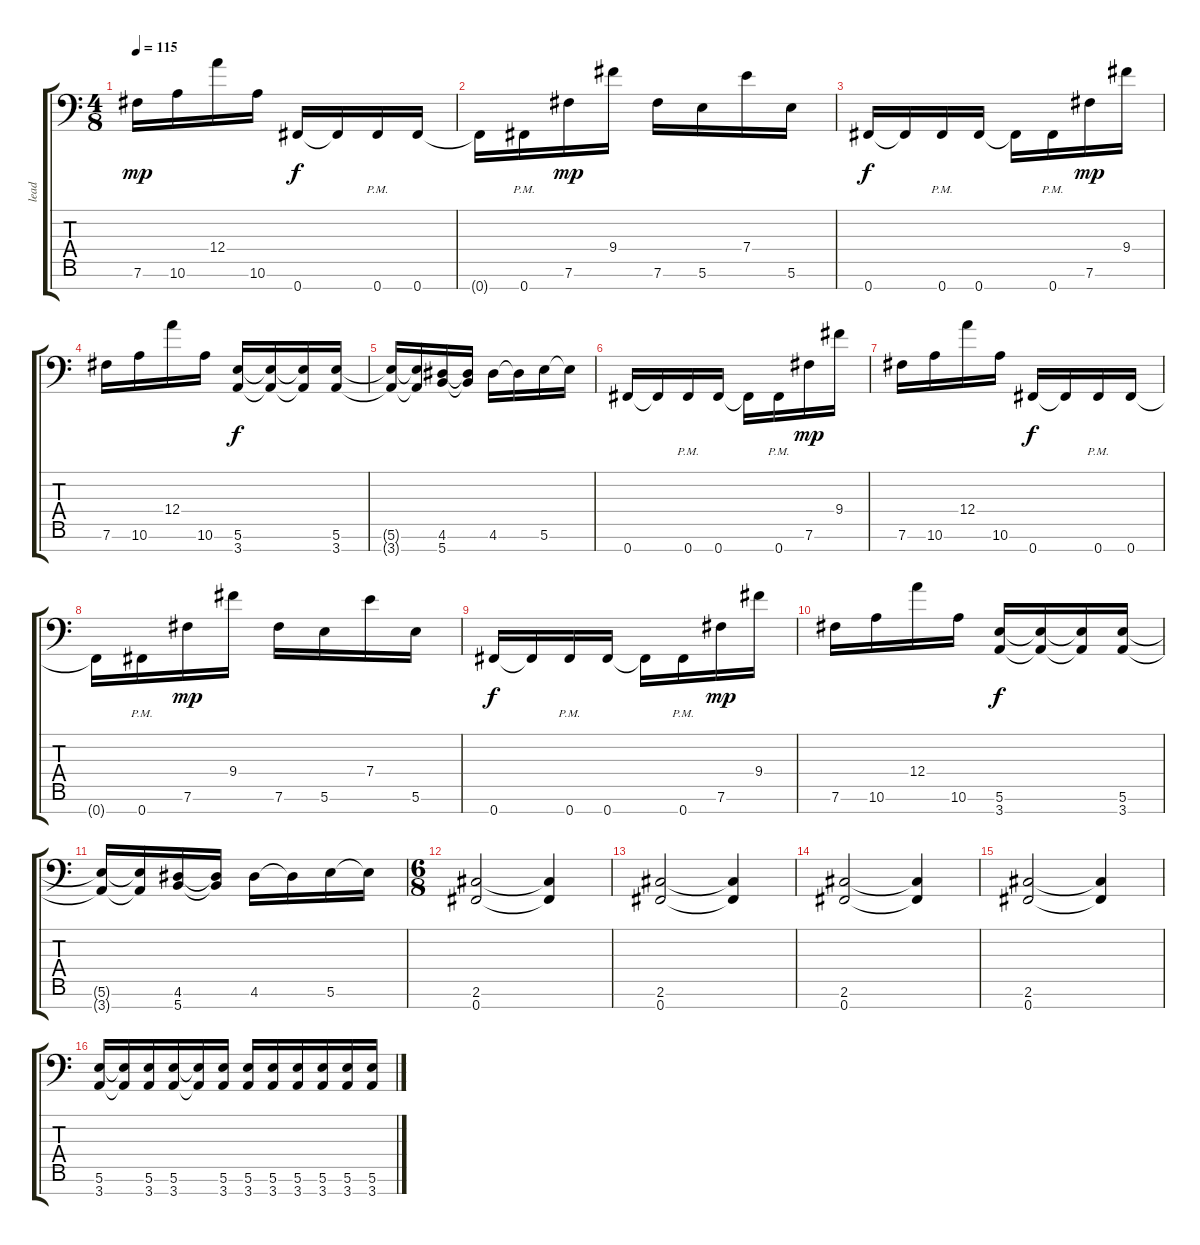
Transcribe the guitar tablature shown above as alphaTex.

\track ("lead" "lead") {instrument distortionguitar}
\staff {score tabs}
\tuning (B3 G3 D3 A2 E2 B1 Gb1) {hide}
\ts (4 8)
\tempo 115
\clef f4
\ks c
7.6.16{dy mp} 10.6.16 12.4.16 10.6.16 0.7.16{dy f} 0.7{t}.16 0.7{pm}.16 0.7.16 |
0.7{t}.16 0.7{pm}.16 7.6.16{dy mp} 9.4.16 7.6.16 5.6.16 7.4.16 5.6.16 |
0.7.16{dy f} 0.7{t}.16 0.7{pm}.16 0.7.16 0.7{t}.16 0.7{pm}.16 7.6.16{dy mp} 9.4.16 |
7.6.16 10.6.16 12.4.16 10.6.16 (5.6 3.7).16{dy f} (5.6{t} 3.7{t}).16 (5.6{t} 3.7{t}).16 (5.6 3.7).16 |
(5.6{t} 3.7{t}).16 (5.6{t} 3.7{t}).16 (4.6 5.7).16 (4.6{t} 5.7{t}).16 4.6.16 4.6{t}.16 5.6.16 5.6{t}.16 |
0.7.16 0.7{t}.16 0.7{pm}.16 0.7.16 0.7{t}.16 0.7{pm}.16 7.6.16{dy mp} 9.4.16 |
7.6.16 10.6.16 12.4.16 10.6.16 0.7.16{dy f} 0.7{t}.16 0.7{pm}.16 0.7.16 |
0.7{t}.16 0.7{pm}.16 7.6.16{dy mp} 9.4.16 7.6.16 5.6.16 7.4.16 5.6.16 |
0.7.16{dy f} 0.7{t}.16 0.7{pm}.16 0.7.16 0.7{t}.16 0.7{pm}.16 7.6.16{dy mp} 9.4.16 |
7.6.16 10.6.16 12.4.16 10.6.16 (5.6 3.7).16{dy f} (5.6{t} 3.7{t}).16 (5.6{t} 3.7{t}).16 (5.6 3.7).16 |
(5.6{t} 3.7{t}).16 (5.6{t} 3.7{t}).16 (4.6 5.7).16 (4.6{t} 5.7{t}).16 4.6.16 4.6{t}.16 5.6.16 5.6{t}.16 |
\ts (6 8)
(2.6 0.7).2 (2.6{t} 0.7{t}).4 |
(2.6 0.7).2 (2.6{t} 0.7{t}).4 |
(2.6 0.7).2 (2.6{t} 0.7{t}).4 |
(2.6 0.7).2 (2.6{t} 0.7{t}).4 |
(5.6 3.7).16 (5.6{t} 3.7{t}).16 (5.6 3.7).16 (5.6 3.7).16 (5.6{t} 3.7{t}).16 (5.6 3.7).16 (5.6 3.7).16 (5.6 3.7).16 (5.6 3.7).16 (5.6 3.7).16 (5.6 3.7).16 (5.6 3.7).16
